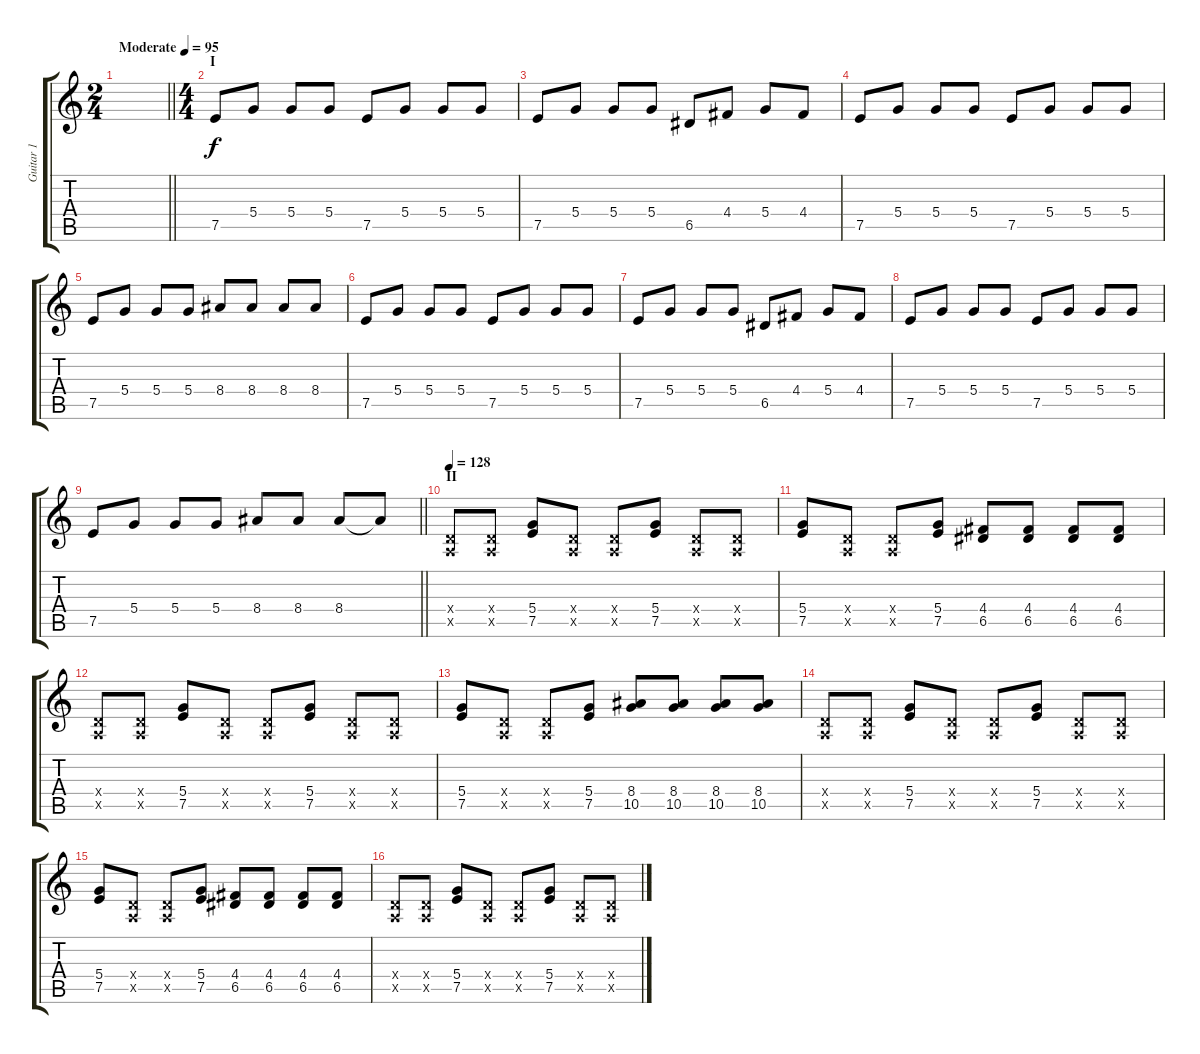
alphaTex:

\track ("Guitar 1" "Guitar 1") {instrument overdrivenguitar}
\staff {score tabs}
\tuning (E4 B3 G3 D3 A2 E2) {hide}
\ts (2 4)
\tempo (95 "Moderate")
\clef g2
\barLineRight lightlight
\ks c
|
\ts (4 4)
\section ("" "I")
7.5.8 5.4.8 5.4.8 5.4.8 7.5.8 5.4.8 5.4.8 5.4.8 |
7.5.8 5.4.8 5.4.8 5.4.8 6.5.8 4.4.8 5.4.8 4.4.8 |
7.5.8 5.4.8 5.4.8 5.4.8 7.5.8 5.4.8 5.4.8 5.4.8 |
7.5.8 5.4.8 5.4.8 5.4.8 8.4.8 8.4.8 8.4.8 8.4.8 |
7.5.8 5.4.8 5.4.8 5.4.8 7.5.8 5.4.8 5.4.8 5.4.8 |
7.5.8 5.4.8 5.4.8 5.4.8 6.5.8 4.4.8 5.4.8 4.4.8 |
7.5.8 5.4.8 5.4.8 5.4.8 7.5.8 5.4.8 5.4.8 5.4.8 |
\barLineRight lightlight
7.5.8 5.4.8 5.4.8 5.4.8 8.4.8 8.4.8 8.4.8 8.4{t}.8 |
\section ("" "II")
\tempo 128
(0.4{x} 0.5{x}).8 (0.4{x} 0.5{x}).8 (5.4 7.5).8 (0.4{x} 0.5{x}).8 (0.4{x} 0.5{x}).8 (5.4 7.5).8 (0.4{x} 0.5{x}).8 (0.4{x} 0.5{x}).8 |
(5.4 7.5).8 (0.4{x} 0.5{x}).8 (0.4{x} 0.5{x}).8 (5.4 7.5).8 (4.4 6.5).8 (4.4 6.5).8 (4.4 6.5).8 (4.4 6.5).8 |
(0.4{x} 0.5{x}).8 (0.4{x} 0.5{x}).8 (5.4 7.5).8 (0.4{x} 0.5{x}).8 (0.4{x} 0.5{x}).8 (5.4 7.5).8 (0.4{x} 0.5{x}).8 (0.4{x} 0.5{x}).8 |
(5.4 7.5).8 (0.4{x} 0.5{x}).8 (0.4{x} 0.5{x}).8 (5.4 7.5).8 (8.4 10.5).8 (8.4 10.5).8 (8.4 10.5).8 (8.4 10.5).8 |
(0.4{x} 0.5{x}).8 (0.4{x} 0.5{x}).8 (5.4 7.5).8 (0.4{x} 0.5{x}).8 (0.4{x} 0.5{x}).8 (5.4 7.5).8 (0.4{x} 0.5{x}).8 (0.4{x} 0.5{x}).8 |
(5.4 7.5).8 (0.4{x} 0.5{x}).8 (0.4{x} 0.5{x}).8 (5.4 7.5).8 (4.4 6.5).8 (4.4 6.5).8 (4.4 6.5).8 (4.4 6.5).8 |
(0.4{x} 0.5{x}).8 (0.4{x} 0.5{x}).8 (5.4 7.5).8 (0.4{x} 0.5{x}).8 (0.4{x} 0.5{x}).8 (5.4 7.5).8 (0.4{x} 0.5{x}).8 (0.4{x} 0.5{x}).8
